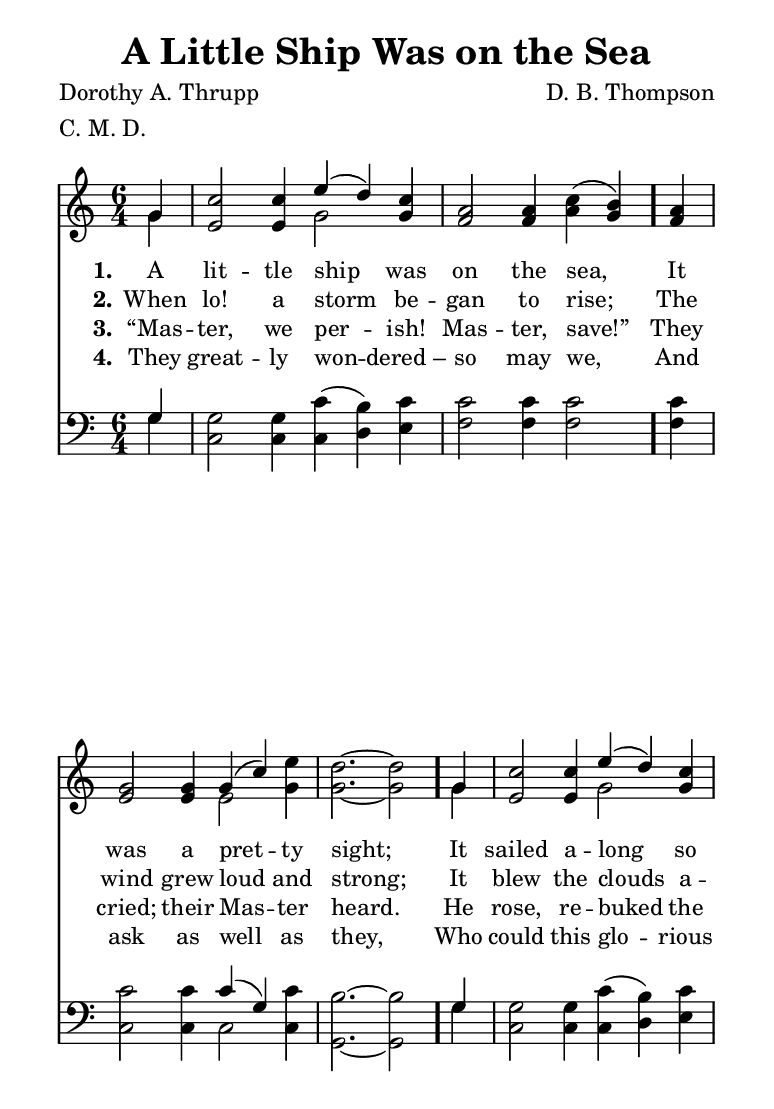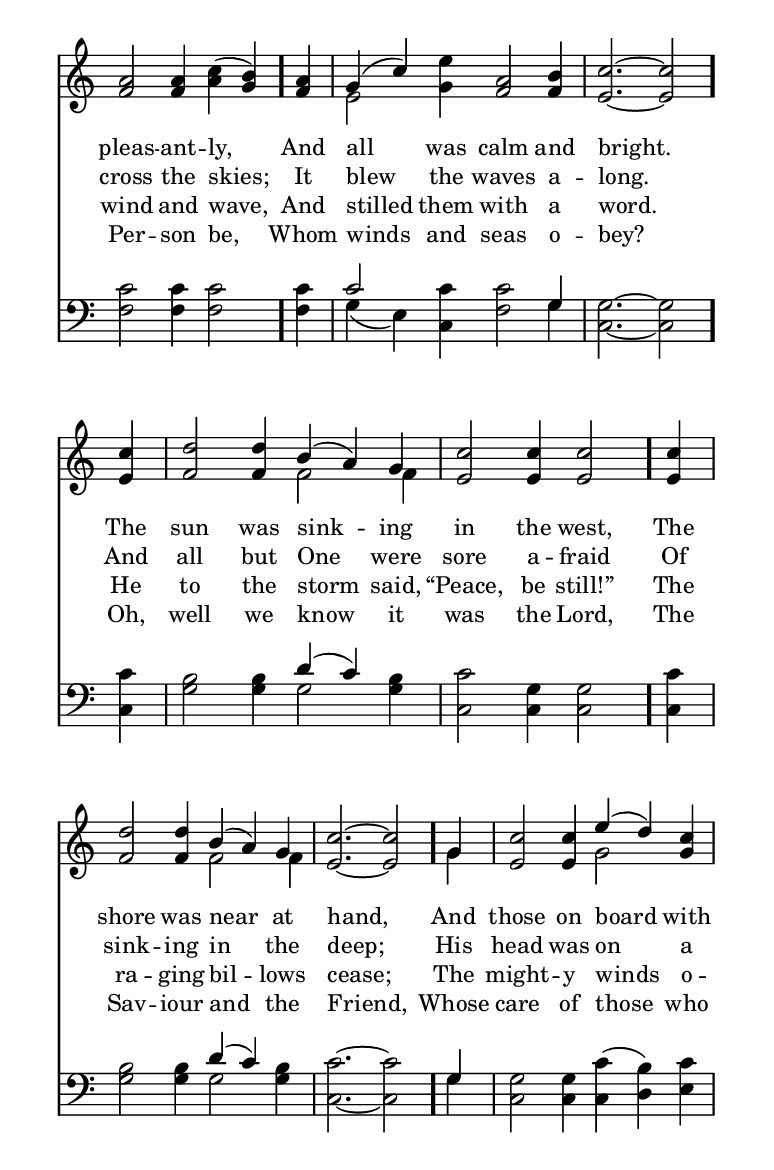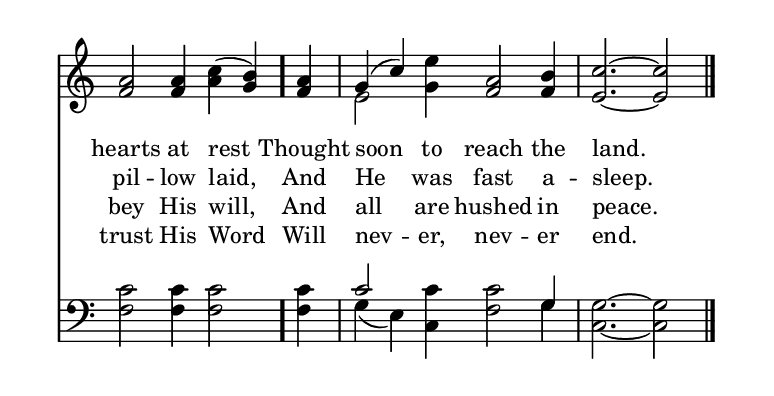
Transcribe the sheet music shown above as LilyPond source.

\include "common/global.ily"
\paper {
  \include "common/paper.ily"
}

\header{
  %children
  hymnnumber = "293"
  title = "A Little Ship Was on the Sea"
  tunename = "Alida"
  meter = "C. M. D."
  poet = "Dorothy A. Thrupp" % see https://hymnary.org/text/a_little_ship_was_on_the_sea
  composer = "D. B. Thompson" % see https://hymnary.org/tune/alida_american
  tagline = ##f
}

global = {
  \include "common/overrides.ily"
  \override Staff.TimeSignature.style = #'numbered
  \time 6/4
  \override Score.MetronomeMark.transparent = ##t % hide all fermata changes too
  \tempo 4=140
  \key c \major
  \partial 4
  \autoBeamOff
}

notesSoprano = {
\global
\relative c'' {

  g4 | c2 c4 e( d) c | a2 a4 c( b)
  a4 | g2 g4 g( c) e | d2. ~ d2 \eogbreak
  g,4 | c2 c4 e( d) c | a2 a4 c( b)
  a4 | g( c) e a,2 b4 | c2. ~ c2 \eogbreak

  c4 | d2 d4 b( a) g | c2 c4 c2
  c4 | d2 d4 b( a) g | c2. ~ c2 \eogbreak
  g4 | c2 c4 e( d) c | a2 a4 c( b)
  a4 | g( c) e a,2 b4 | c2. ~ c2

  \bar "|."

}
}

notesAlto = {
\global
\relative e' {

  g4 | e2 e4 g2 g4 | f2 f4 a( g)
  f4 | e2 e4 e2 g4 | g2. ~ g2
  g4 | e2 e4 g2 g4 | f2 f4 a( g)
  f4 | e2 g4 f2 f4 | e2. ~ e2

  e4 | f2 f4 f2 f4 | e2 e4 e2
  e4 | f2 f4 f2 f4 | e2. ~ e2
  g4 | e2 e4 g2 g4 | f2 f4 a( g)
  f4 | e2 g4 f2 f4 | e2. ~ e2

}
}

notesTenor = {
\global
\relative a {

  g4 | g2 g4 c( b) c | c2 c4 c2
  c4 | c2 c4 c( g) c | b2. ~ b2
  g4 | g2 g4 c( b) c | c2 c4 c2
  c4 | c2 c4 c2 g4 | g2. ~ g2

  c4 | b2 b4 d( c) b | c2 g4 g2
  c4 | b2 b4 d( c) b | c2. ~ c2
  g4 | g2 g4 c( b) c | c2 c4 c2
  c4 | c2 c4 c2 g4 | g2. ~ g2

}
}

notesBass = {
\global
\relative f {

  g4 | c,2 c4 c( d) e | f2 f4 f2
  f4 | c2 c4 c2 c4 | g2. ~ g2
  g'4 | c,2 c4 c( d) e | f2 f4 f2
  f4 | g( e) c f2 g4 | c,2. ~ c2

  c4 | g'2 g4 g2 g4 | c,2 c4 c2
  c4 | g'2 g4 g2 g4 | c,2. ~ c2
  g'4 | c,2 c4 c( d) e | f2 f4 f2
  f4 | g( e) c f2 g4 | c,2. ~ c2

}
}

wordsA = \lyricmode {
\set stanza = "1."

A lit -- tle ship was on the sea, \bar "."
It was a pret -- ty sight; \bar "."
It sailed a -- long so pleas -- ant -- ly, \bar "."
And all was calm and bright. \bar "."
The sun was sink -- ing in the west, \bar "."
The shore was near at hand, \bar "."
And those on board with hearts at rest \bar "."
Thought soon to reach the land. \bar "."

}

wordsB = \lyricmode {
\set stanza = "2."

When lo! a storm be -- gan to rise;
The wind grew loud and strong;
It blew the clouds a -- cross the skies;
It blew the waves a -- long.
And all but One were sore a -- fraid
Of sink -- ing in the deep;
His head was on a pil -- low laid,
And He was fast a -- sleep.

}

wordsC = \lyricmode {
\set stanza = "3."

“Mas -- ter, we per -- ish! Mas -- ter, save!”
They cried; their Mas -- ter heard.
He rose, re -- buked the wind and wave,
And stilled them with a word.
He to the storm said, “Peace, be still!”
The ra -- ging bil -- lows cease;
The might -- y winds o -- bey His will,
And all are hushed in peace.

}

wordsD = \lyricmode {
\set stanza = "4."

They great -- ly won -- dered_– so may we,
And ask as well as they,
Who could this glo -- rious Per -- son be,
Whom winds and seas o -- bey?
Oh, well we know it was the Lord,
The Sav -- iour and the Friend,
Whose care of those who trust His Word
Will nev -- er, nev -- er end.

}

\score {
  \context ChoirStaff <<
    \context Staff = upper <<
      \set Staff.autoBeaming = ##f
      \set ChoirStaff.systemStartDelimiter = #'SystemStartBar
      \set ChoirStaff.printPartCombineTexts = ##f
      \partcombine #'(2 . 11) \notesSoprano \notesAlto
      \context NullVoice = sopranos { \voiceOne << \notesSoprano >> }
      \context Lyrics = one   \lyricsto sopranos \wordsA
      \context Lyrics = two   \lyricsto sopranos \wordsB
      \context Lyrics = three \lyricsto sopranos \wordsC
      \context Lyrics = four  \lyricsto sopranos \wordsD
    >>
    \context Staff = men <<
      \set Staff.autoBeaming = ##f
      \clef bass
      \set ChoirStaff.printPartCombineTexts = ##f
      \partcombine #'(2 . 11) \notesTenor \notesBass
    >>
  >>
  \layout {
    \include "common/layout.ily"
  }
  #(cond ((ly:get-option 'eog-midi-permitted) #{ \midi{
    \include "common/midi.ily"
  } #}))
}

\version "2.19.49"  % necessary for upgrading to future LilyPond versions.

% vi:set et ts=2 sw=2 ai nocindent syntax=lilypond:
